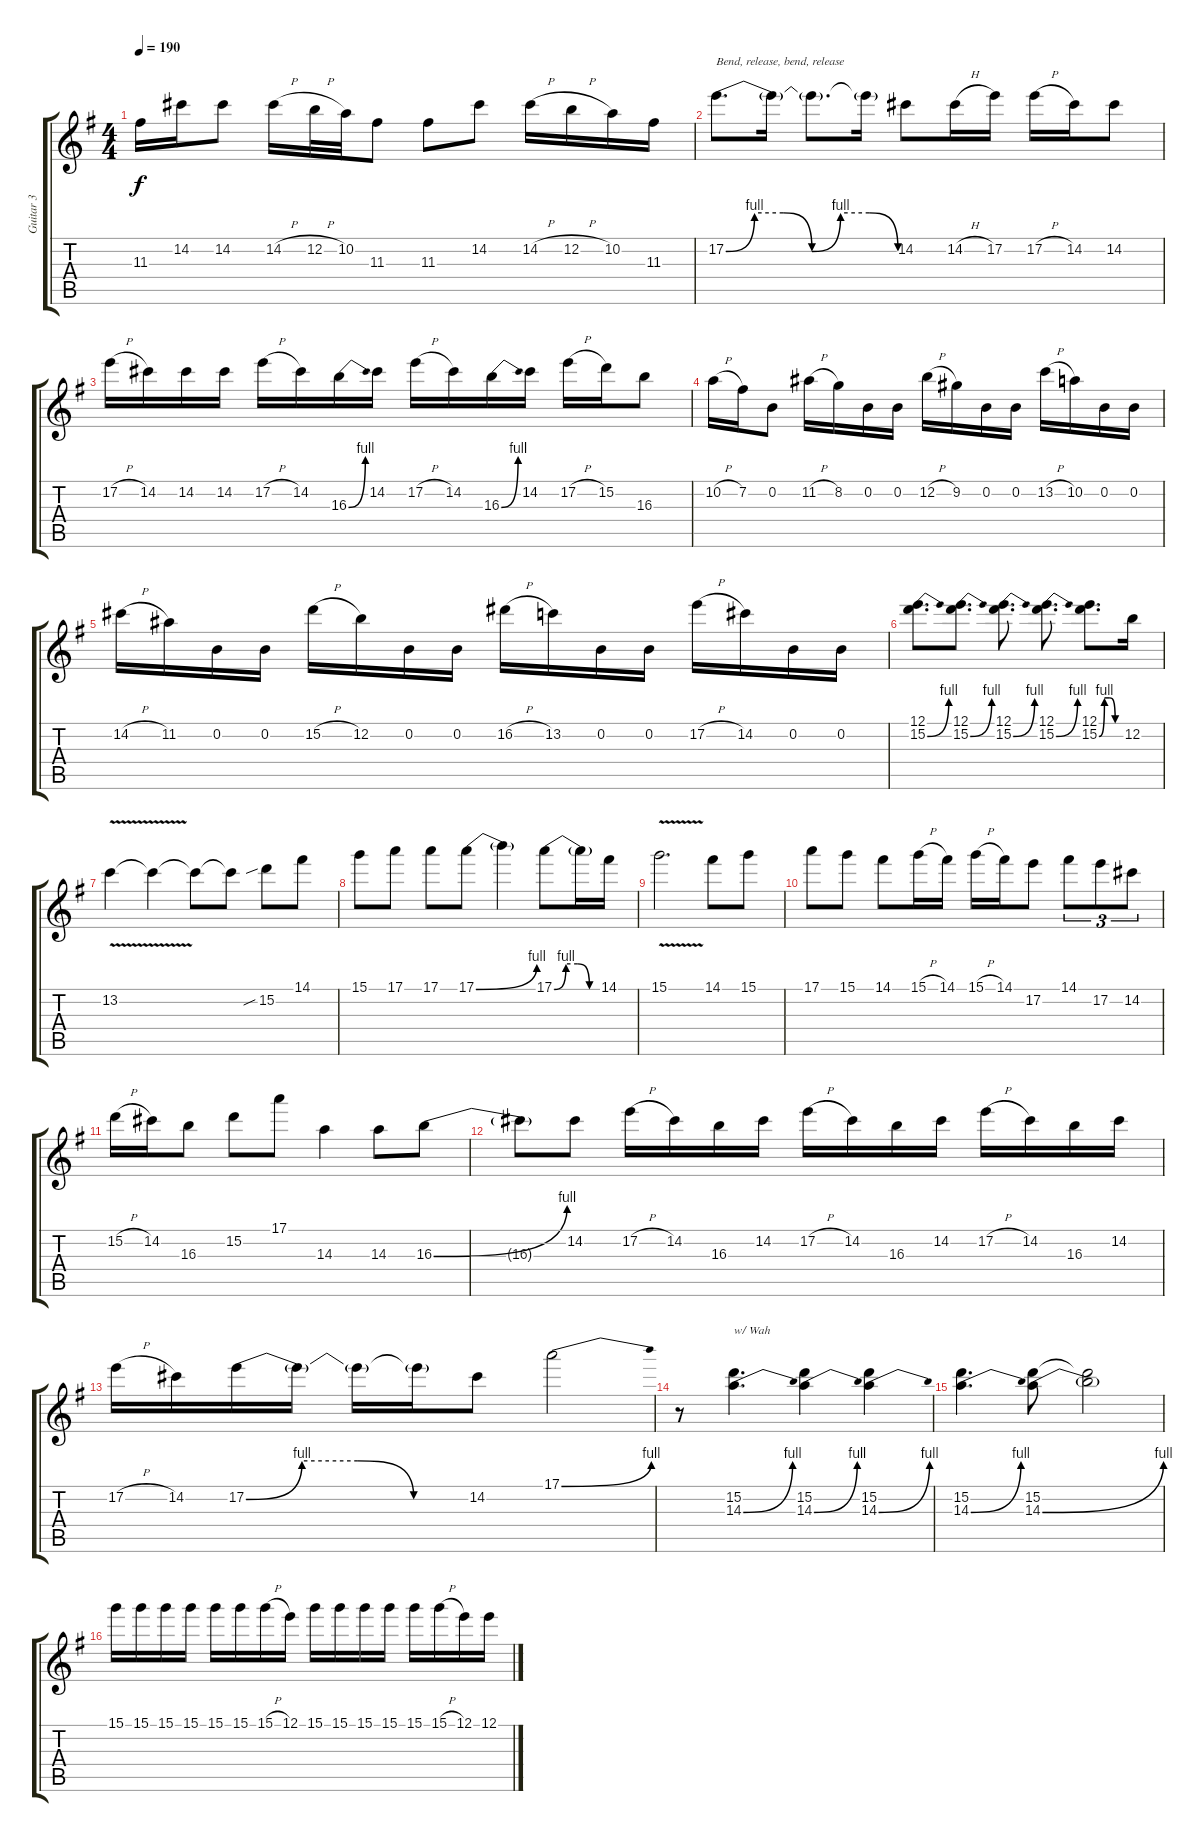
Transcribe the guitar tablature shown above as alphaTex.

\track ("Guitar 3" "Guitar 3") {instrument distortionguitar}
\staff {score tabs}
\tuning (E4 B3 G3 D3 A2 E2) {hide}
\ts (4 4)
\tempo 190
\clef g2
\ks eminor
11.3.16{dy f} 14.2.16 14.2.8 14.2{h}.16 12.2{h}.32 10.2.32 11.3.8 11.3.8 14.2.8 14.2{h}.16 12.2{h}.16 10.2.16 11.3.16 |
17.2{be (custom 0 0 10 4 20 4 30 0 40 4 45 4 50 4 60 0)}.8{d txt "Bend, release, bend, release"} 17.2{t}.16 17.2{t}.8{d} 17.2{t}.16 14.2.8 14.2{h}.16 17.2.16 17.2{h}.16 14.2.16 14.2.8 |
17.2{h}.16 14.2.16 14.2.16 14.2.16 17.2{h}.16 14.2.16 16.3{be (bend 0 0 60 4)}.16 14.2.16 17.2{h}.16 14.2.16 16.3{be (bend 0 0 60 4)}.16 14.2.16 17.2{h}.16 15.2.16 16.3.8 |
10.2{h}.16 7.2.16 0.2.8 11.2{h}.16 8.2.16 0.2.16 0.2.16 12.2{h}.16 9.2.16 0.2.16 0.2.16 13.2{h}.16 10.2.16 0.2.16 0.2.16 |
14.2{h}.16 11.2.16 0.2.16 0.2.16 15.2{h}.16 12.2.16 0.2.16 0.2.16 16.2{h}.16 13.2.16 0.2.16 0.2.16 17.2{h}.16 14.2.16 0.2.16 0.2.16 |
(12.1 15.2{be (bend 0 0 60 4)}).8{d} (12.1 15.2{be (bend 0 0 60 4)}).8{d} (12.1 15.2{be (bend 0 0 60 4)}).8{d} (12.1 15.2{be (bend 0 0 60 4)}).8{d} (12.1 15.2{be (custom 0 0 15 4 30 4 45 0 60 0)}).8{d} 12.2.16 |
13.2{v}.4 13.2{t}.4 13.2{t}.8 13.2{t}.8 15.2{sib}.8 14.1.8 |
15.1.8 17.1.8 17.1.8 17.1{be (bend 0 0 60 4)}.8 17.1{t}.4 17.1{be (custom 0 0 15 4 30 4 45 0 60 0)}.8 17.1{t}.16 14.1.16 |
15.1{v}.2{d} 14.1.8 15.1.8 |
17.1.8 15.1.8 14.1.8 15.1{h}.16 14.1.16 15.1{h}.16 14.1.16 17.2.8 14.1.8{tu (3 2)} 17.2.8{tu (3 2)} 14.2.8{tu (3 2)} |
15.2{h}.16 14.2.16 16.3.8 15.2.8 17.1.8 14.3.4 14.3.8 16.3{be (bend 0 0 60 4)}.8 |
16.3{t}.8 14.2.8 17.2{h}.16 14.2.16 16.3.16 14.2.16 17.2{h}.16 14.2.16 16.3.16 14.2.16 17.2{h}.16 14.2.16 16.3.16 14.2.16 |
17.2{h}.16 14.2.16 17.2{be (custom 0 0 15 4 30 4 45 0 60 0)}.16 17.2{t}.16 17.2{t}.16 17.2{t}.16 14.2.8 17.1{be (bend 0 0 60 4)}.2 |
r.8 (15.2 14.3{be (bend 0 0 60 4)}).4{d txt "w/ Wah"} (15.2 14.3{be (bend 0 0 60 4)}).4 (15.2 14.3{be (bend 0 0 60 4)}).4 |
(15.2 14.3{be (bend 0 0 60 4)}).4{d} (15.2 14.3{be (bend 0 0 60 4)}).8 (15.2{t} 14.3{t}).2 |
15.1.16 15.1.16 15.1.16 15.1.16 15.1.16 15.1.16 15.1{h}.16 12.1.16 15.1.16 15.1.16 15.1.16 15.1.16 15.1.16 15.1{h}.16 12.1.16 12.1.16
